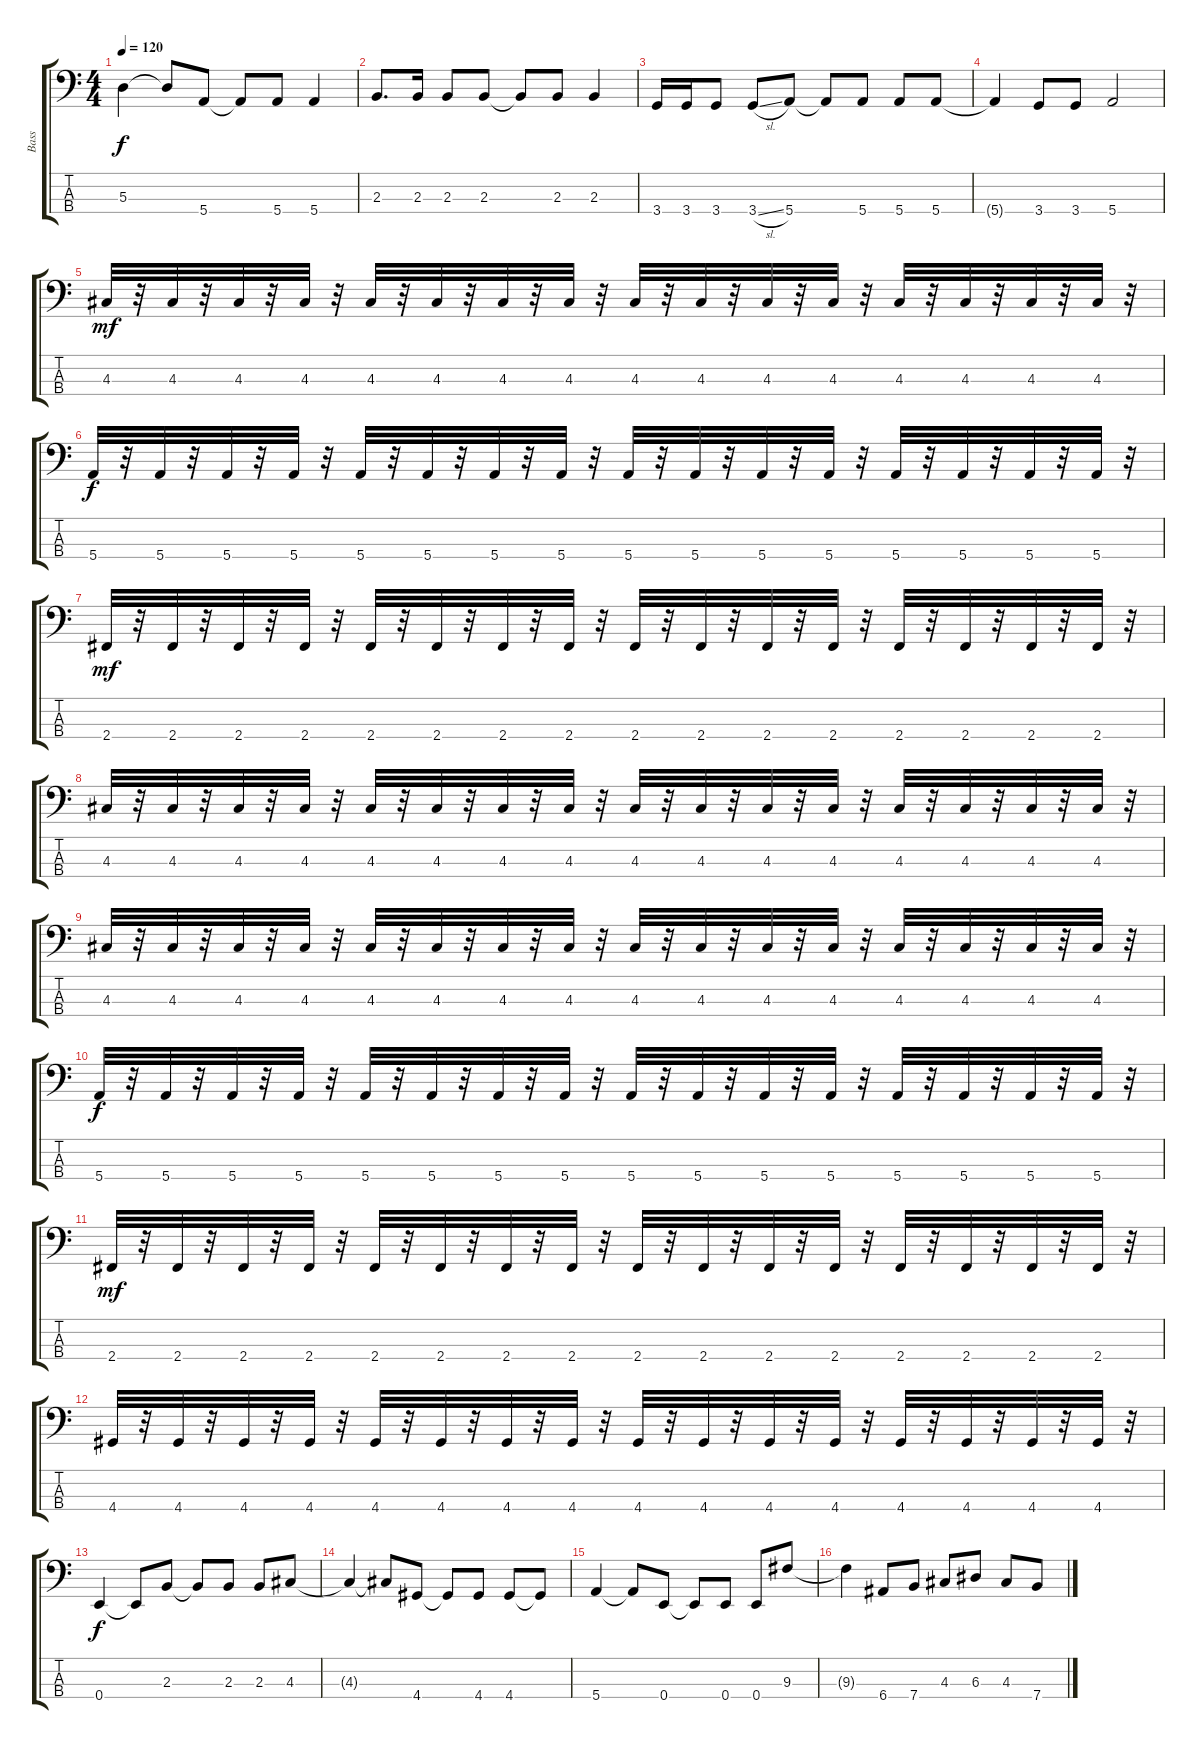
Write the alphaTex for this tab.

\track ("Bass" "Bass") {instrument electricbassfinger}
\staff {score tabs}
\tuning (G2 D2 A1 E1) {hide}
\ts (4 4)
\tempo 120
\clef f4
\ks c
5.3.4{dy f} 5.3{t}.8 5.4.8 5.4{t}.8 5.4.8 5.4.4 |
2.3.8{d} 2.3.16 2.3.8 2.3.8 2.3{t}.8 2.3.8 2.3.4 |
3.4.16 3.4.16 3.4.8 3.4{sl}.8 5.4.8 5.4{t}.8 5.4.8 5.4.8 5.4.8 |
5.4{t}.4 3.4.8 3.4.8 5.4.2 |
4.3.32{dy mf} r.32 4.3.32 r.32 4.3.32 r.32 4.3.32 r.32 4.3.32 r.32 4.3.32 r.32 4.3.32 r.32 4.3.32 r.32 4.3.32 r.32 4.3.32 r.32 4.3.32 r.32 4.3.32 r.32 4.3.32 r.32 4.3.32 r.32 4.3.32 r.32 4.3.32 r.32 |
5.4.32{dy f} r.32 5.4.32 r.32 5.4.32 r.32 5.4.32 r.32 5.4.32 r.32 5.4.32 r.32 5.4.32 r.32 5.4.32 r.32 5.4.32 r.32 5.4.32 r.32 5.4.32 r.32 5.4.32 r.32 5.4.32 r.32 5.4.32 r.32 5.4.32 r.32 5.4.32 r.32 |
2.4.32{dy mf} r.32 2.4.32 r.32 2.4.32 r.32 2.4.32 r.32 2.4.32 r.32 2.4.32 r.32 2.4.32 r.32 2.4.32 r.32 2.4.32 r.32 2.4.32 r.32 2.4.32 r.32 2.4.32 r.32 2.4.32 r.32 2.4.32 r.32 2.4.32 r.32 2.4.32 r.32 |
4.3.32 r.32 4.3.32 r.32 4.3.32 r.32 4.3.32 r.32 4.3.32 r.32 4.3.32 r.32 4.3.32 r.32 4.3.32 r.32 4.3.32 r.32 4.3.32 r.32 4.3.32 r.32 4.3.32 r.32 4.3.32 r.32 4.3.32 r.32 4.3.32 r.32 4.3.32 r.32 |
4.3.32 r.32 4.3.32 r.32 4.3.32 r.32 4.3.32 r.32 4.3.32 r.32 4.3.32 r.32 4.3.32 r.32 4.3.32 r.32 4.3.32 r.32 4.3.32 r.32 4.3.32 r.32 4.3.32 r.32 4.3.32 r.32 4.3.32 r.32 4.3.32 r.32 4.3.32 r.32 |
5.4.32{dy f} r.32 5.4.32 r.32 5.4.32 r.32 5.4.32 r.32 5.4.32 r.32 5.4.32 r.32 5.4.32 r.32 5.4.32 r.32 5.4.32 r.32 5.4.32 r.32 5.4.32 r.32 5.4.32 r.32 5.4.32 r.32 5.4.32 r.32 5.4.32 r.32 5.4.32 r.32 |
2.4.32{dy mf} r.32 2.4.32 r.32 2.4.32 r.32 2.4.32 r.32 2.4.32 r.32 2.4.32 r.32 2.4.32 r.32 2.4.32 r.32 2.4.32 r.32 2.4.32 r.32 2.4.32 r.32 2.4.32 r.32 2.4.32 r.32 2.4.32 r.32 2.4.32 r.32 2.4.32 r.32 |
4.4.32 r.32 4.4.32 r.32 4.4.32 r.32 4.4.32 r.32 4.4.32 r.32 4.4.32 r.32 4.4.32 r.32 4.4.32 r.32 4.4.32 r.32 4.4.32 r.32 4.4.32 r.32 4.4.32 r.32 4.4.32 r.32 4.4.32 r.32 4.4.32 r.32 4.4.32 r.32 |
0.4.4{dy f} 0.4{t}.8 2.3.8 2.3{t}.8 2.3.8 2.3.8 4.3.8 |
4.3{t}.4 4.3{t}.8 4.4.8 4.4{t}.8 4.4.8 4.4.8 4.4{t}.8 |
5.4.4 5.4{t}.8 0.4.8 0.4{t}.8 0.4.8 0.4.8 9.3.8 |
9.3{t}.4 6.4.8 7.4.8 4.3.8 6.3.8 4.3.8 7.4.8
